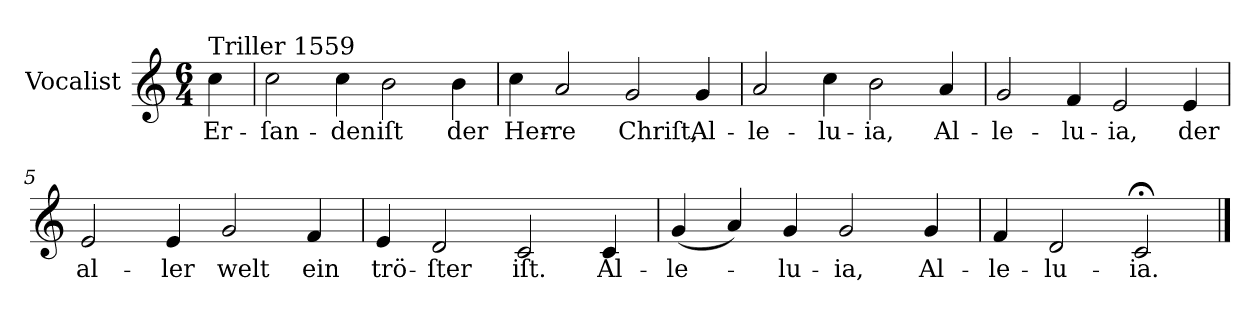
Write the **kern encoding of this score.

**kern	**text
*part1	*part1
*staff1	*staff1
*I"Vocalist	*
*k[]	*
*C:	*
*M6/4	*
=	=
!LO:TX:a:t=Triller 1559	!
4cc	Er-
=1	=1
2cc	-ſan-
4cc	-den
2b	iſt
4b	der
=2	=2
4cc	Her-
2a	-re
2g	Chriſt,
4g	Al-
=3	=3
2a	-le-
4cc	-lu-
2b	-ia,
4a	Al-
=4	=4
2g	-le-
4f	-lu-
2e	-ia,
4e	der
=5	=5
2e	al-
4e	-ler
2g	welt
4f	ein
=6	=6
4e	trö-
2d	-ſter
2c	iſt.
4c	Al-
=7	=7
(4g	-le-
4a)	.
4g	-lu-
2g	-ia,
4g	Al-
=8	=8
4f	-le-
2d	-lu-
2c;<	-ia.
==	==
*-	*-
